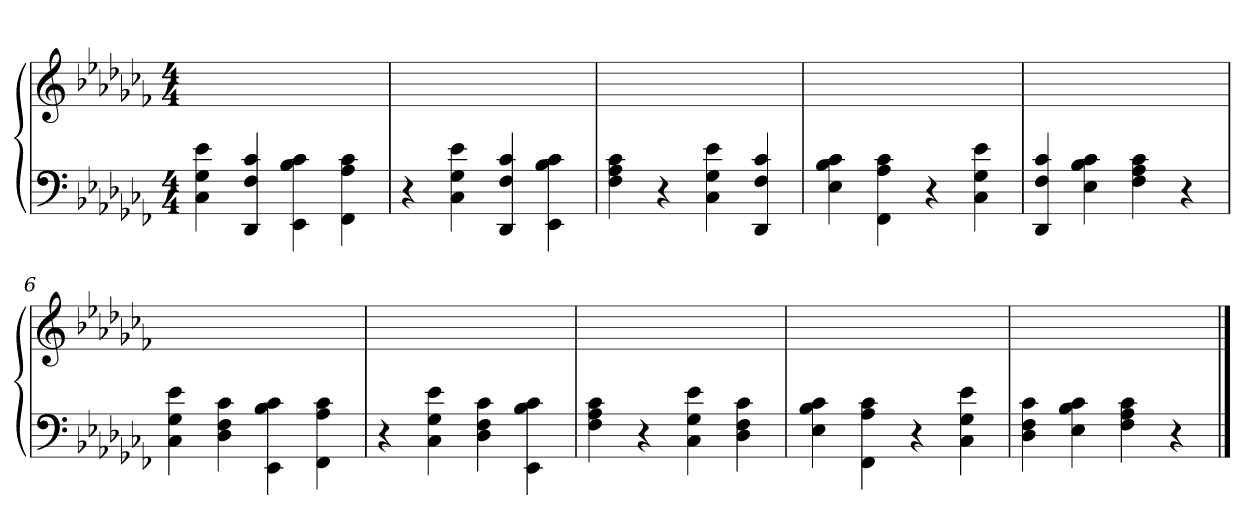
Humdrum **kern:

**kern	**kern
*part2	*part1
*staff2	*staff1
*clefF4	*clefG2
*k[b-e-a-d-g-c-f-]	*k[b-e-a-d-g-c-f-]
*C-:	*C-:
*M4/4	*M4/4
*MM60	*MM60
=1	=1
4C- 4G- 4e-	1ryy
4DD- 4F- 4c-	.
4EE- 4B- 4c-	.
4FF- 4A- 4c-	.
=2	=2
4r	1ryy
4C- 4G- 4e-	.
4DD- 4F- 4c-	.
4EE- 4B- 4c-	.
=3	=3
4F- 4A- 4c-	1ryy
4r	.
4C- 4G- 4e-	.
4DD- 4F- 4c-	.
=4	=4
4E- 4B- 4c-	1ryy
4FF- 4A- 4c-	.
4r	.
4C- 4G- 4e-	.
=5	=5
4DD- 4F- 4c-	1ryy
4E- 4B- 4c-	.
4F- 4A- 4c-	.
4r	.
=6	=6
4C- 4G- 4e-	1ryy
4D- 4F- 4c-	.
4EE- 4B- 4c-	.
4FF- 4A- 4c-	.
=7	=7
4r	1ryy
4C- 4G- 4e-	.
4D- 4F- 4c-	.
4EE- 4B- 4c-	.
=8	=8
4F- 4A- 4c-	1ryy
4r	.
4C- 4G- 4e-	.
4D- 4F- 4c-	.
=9	=9
4E- 4B- 4c-	1ryy
4FF- 4A- 4c-	.
4r	.
4C- 4G- 4e-	.
=10	=10
4D- 4F- 4c-	1ryy
4E- 4B- 4c-	.
4F- 4A- 4c-	.
4r	.
==	==
*-	*-
